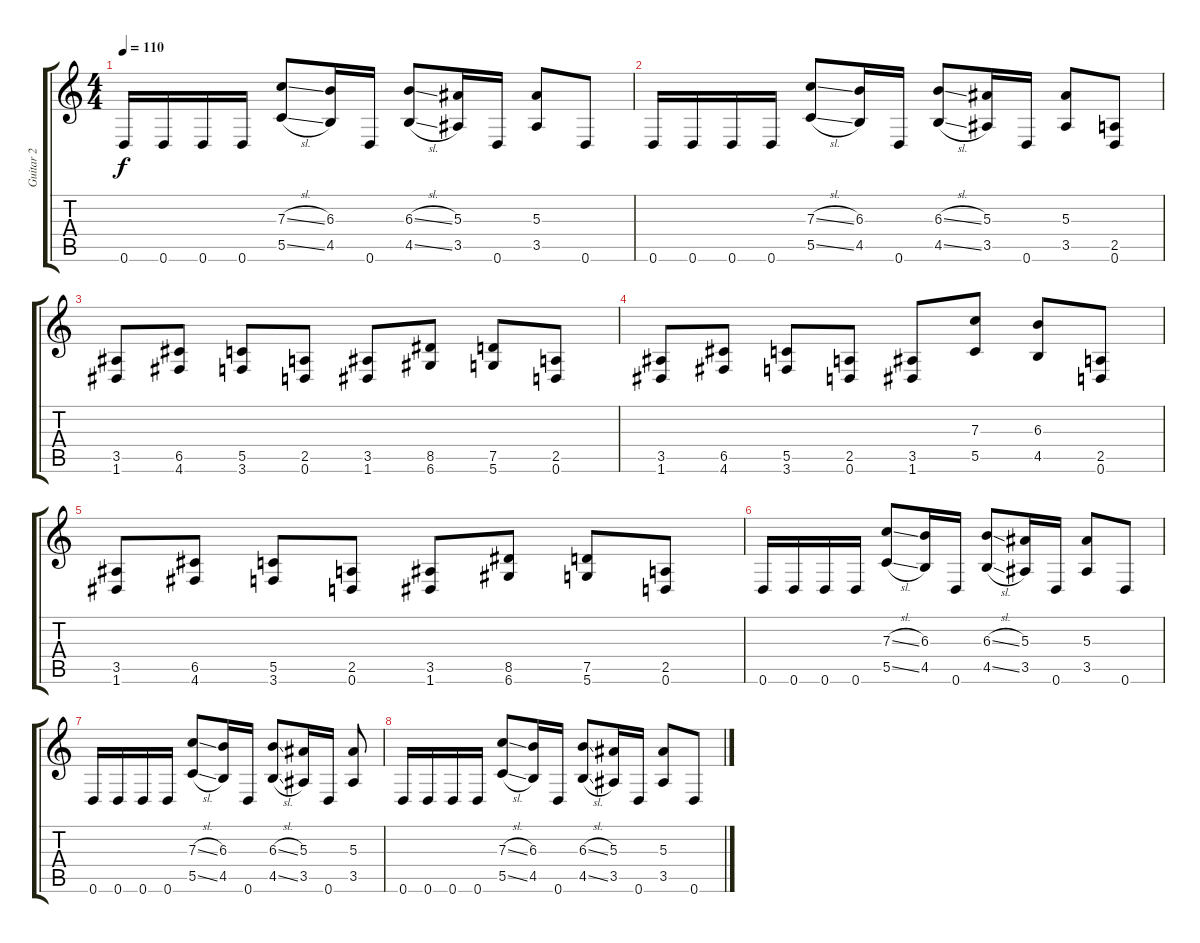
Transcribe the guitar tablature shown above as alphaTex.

\track ("Guitar 2" "Guitar 2") {instrument distortionguitar}
\staff {score tabs}
\tuning (D4 A3 F3 C3 G2 D2) {hide}
\ts (4 4)
\tempo 110
\clef g2
\ks c
0.6.16{dy f} 0.6.16 0.6.16 0.6.16 (7.3{sl} 5.5{sl}).8 (6.3 4.5).16 0.6.16 (6.3{sl} 4.5{sl}).8 (5.3 3.5).16 0.6.16 (5.3 3.5).8 0.6.8 |
0.6.16 0.6.16 0.6.16 0.6.16 (7.3{sl} 5.5{sl}).8 (6.3 4.5).16 0.6.16 (6.3{sl} 4.5{sl}).8 (5.3 3.5).16 0.6.16 (5.3 3.5).8 (2.5 0.6).8 |
(3.5 1.6).8 (6.5 4.6).8 (5.5 3.6).8 (2.5 0.6).8 (3.5 1.6).8 (8.5 6.6).8 (7.5 5.6).8 (2.5 0.6).8 |
(3.5 1.6).8 (6.5 4.6).8 (5.5 3.6).8 (2.5 0.6).8 (3.5 1.6).8 (7.3 5.5).8 (6.3 4.5).8 (2.5 0.6).8 |
(3.5 1.6).8 (6.5 4.6).8 (5.5 3.6).8 (2.5 0.6).8 (3.5 1.6).8 (8.5 6.6).8 (7.5 5.6).8 (2.5 0.6).8 |
0.6.16 0.6.16 0.6.16 0.6.16 (7.3{sl} 5.5{sl}).8 (6.3 4.5).16 0.6.16 (6.3{sl} 4.5{sl}).8 (5.3 3.5).16 0.6.16 (5.3 3.5).8 0.6.8 |
0.6.16 0.6.16 0.6.16 0.6.16 (7.3{sl} 5.5{sl}).8 (6.3 4.5).16 0.6.16 (6.3{sl} 4.5{sl}).8 (5.3 3.5).16 0.6.16 (5.3 3.5).8 |
0.6.16 0.6.16 0.6.16 0.6.16 (7.3{sl} 5.5{sl}).8 (6.3 4.5).16 0.6.16 (6.3{sl} 4.5{sl}).8 (5.3 3.5).16 0.6.16 (5.3 3.5).8 0.6.8
